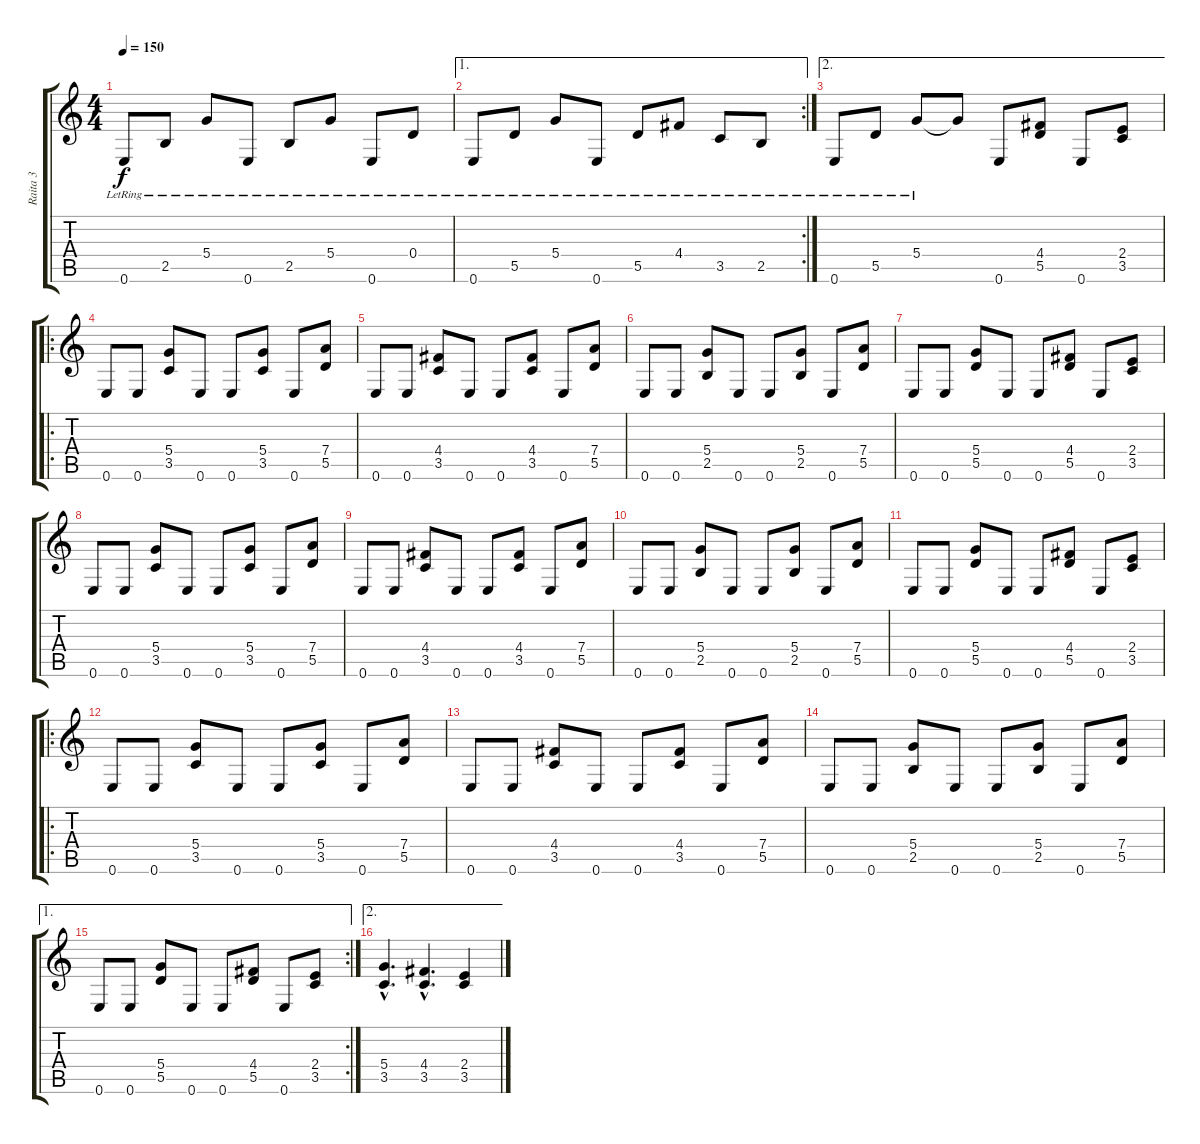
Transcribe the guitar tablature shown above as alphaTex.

\track ("Raita 3" "Raita 3") {instrument distortionguitar}
\staff {score tabs}
\tuning (E4 B3 G3 D3 A2 E2) {hide}
\ts (4 4)
\tempo 150
\clef g2
\ks c
0.6{lr}.8{dy f} 2.5{lr}.8 5.4{lr}.8 0.6{lr}.8 2.5{lr}.8 5.4{lr}.8 0.6{lr}.8 0.4{lr}.8 |
\ae 1
\rc 2
0.6{lr}.8 5.5{lr}.8 5.4{lr}.8 0.6{lr}.8 5.5{lr}.8 4.4{lr}.8 3.5{lr}.8 2.5{lr}.8 |
\ae 2
0.6{lr}.8 5.5{lr}.8 5.4{lr}.8 5.4{t}.8 0.6.8{instrument distortionguitar} (4.4 5.5).8 0.6.8 (2.4 3.5).8 |
\ro
0.6.8{instrument distortionguitar} 0.6.8 (5.4 3.5).8 0.6.8 0.6.8 (5.4 3.5).8 0.6.8 (7.4 5.5).8 |
0.6.8 0.6.8 (4.4 3.5).8 0.6.8 0.6.8 (4.4 3.5).8 0.6.8 (7.4 5.5).8 |
0.6.8 0.6.8 (5.4 2.5).8 0.6.8 0.6.8 (5.4 2.5).8 0.6.8 (7.4 5.5).8 |
0.6.8 0.6.8 (5.4 5.5).8 0.6.8 0.6.8 (4.4 5.5).8 0.6.8 (2.4 3.5).8 |
0.6.8{instrument distortionguitar} 0.6.8 (5.4 3.5).8 0.6.8 0.6.8 (5.4 3.5).8 0.6.8 (7.4 5.5).8 |
0.6.8 0.6.8 (4.4 3.5).8 0.6.8 0.6.8 (4.4 3.5).8 0.6.8 (7.4 5.5).8 |
0.6.8 0.6.8 (5.4 2.5).8 0.6.8 0.6.8 (5.4 2.5).8 0.6.8 (7.4 5.5).8 |
0.6.8 0.6.8 (5.4 5.5).8 0.6.8 0.6.8 (4.4 5.5).8 0.6.8 (2.4 3.5).8 |
\ro
0.6.8{instrument distortionguitar} 0.6.8 (5.4 3.5).8 0.6.8 0.6.8 (5.4 3.5).8 0.6.8 (7.4 5.5).8 |
0.6.8 0.6.8 (4.4 3.5).8 0.6.8 0.6.8 (4.4 3.5).8 0.6.8 (7.4 5.5).8 |
0.6.8 0.6.8 (5.4 2.5).8 0.6.8 0.6.8 (5.4 2.5).8 0.6.8 (7.4 5.5).8 |
\ae 1
\rc 2
0.6.8 0.6.8 (5.4 5.5).8 0.6.8 0.6.8 (4.4 5.5).8 0.6.8 (2.4 3.5).8 |
\ae 2
(5.4{hac} 3.5{hac}).4{d} (4.4{hac} 3.5{hac}).4{d} (2.4 3.5).4
